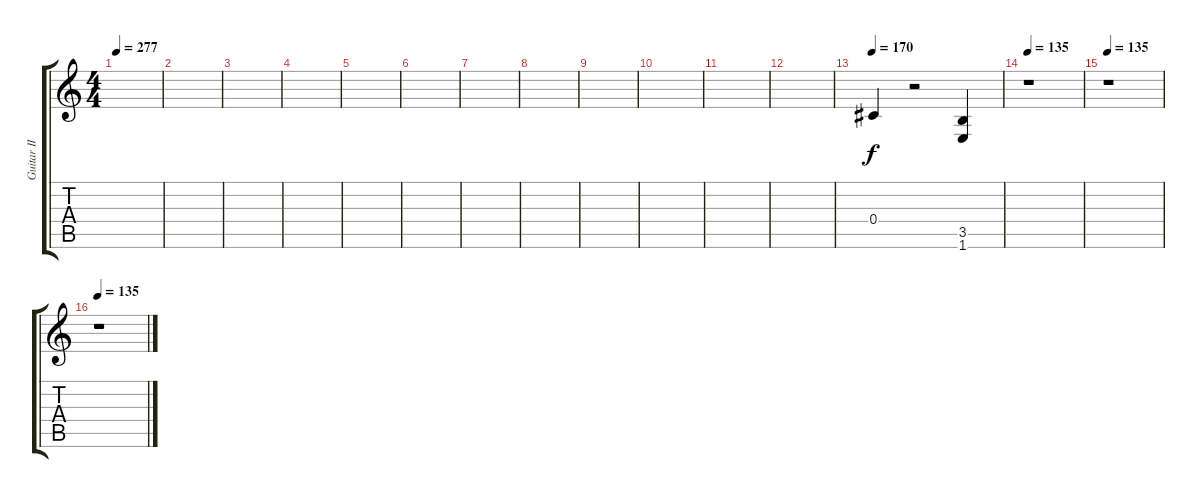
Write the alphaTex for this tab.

\track ("Guitar II" "Guitar II") {instrument overdrivenguitar}
\staff {score tabs}
\tuning (Eb4 Bb3 Gb3 Db3 Ab2 Eb2) {hide}
\ts (4 4)
\tempo 277
\clef g2
\ks c
|
|
|
|
|
|
|
|
|
|
|
|
\tempo 170
0.4.4 r.2 (3.5 1.6).4 |
\tempo 135
r.1 |
\tempo 135
r.1 |
\tempo 135
r.1
